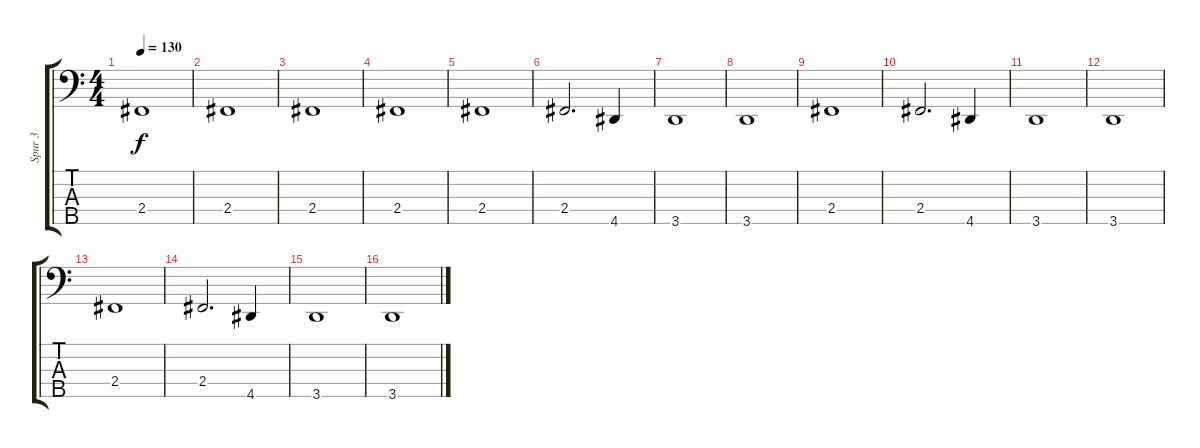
\track ("Spur 3" "Spur 3") {instrument electricbasspick}
\staff {score tabs}
\tuning (G2 D2 A1 E1 B0) {hide}
\ts (4 4)
\tempo 130
\clef f4
\ks c
2.4.1{dy f} |
2.4.1 |
2.4.1 |
2.4.1 |
2.4.1 |
2.4.2{d} 4.5.4 |
3.5.1 |
3.5.1 |
2.4.1 |
2.4.2{d} 4.5.4 |
3.5.1 |
3.5.1 |
2.4.1 |
2.4.2{d} 4.5.4 |
3.5.1 |
3.5.1
